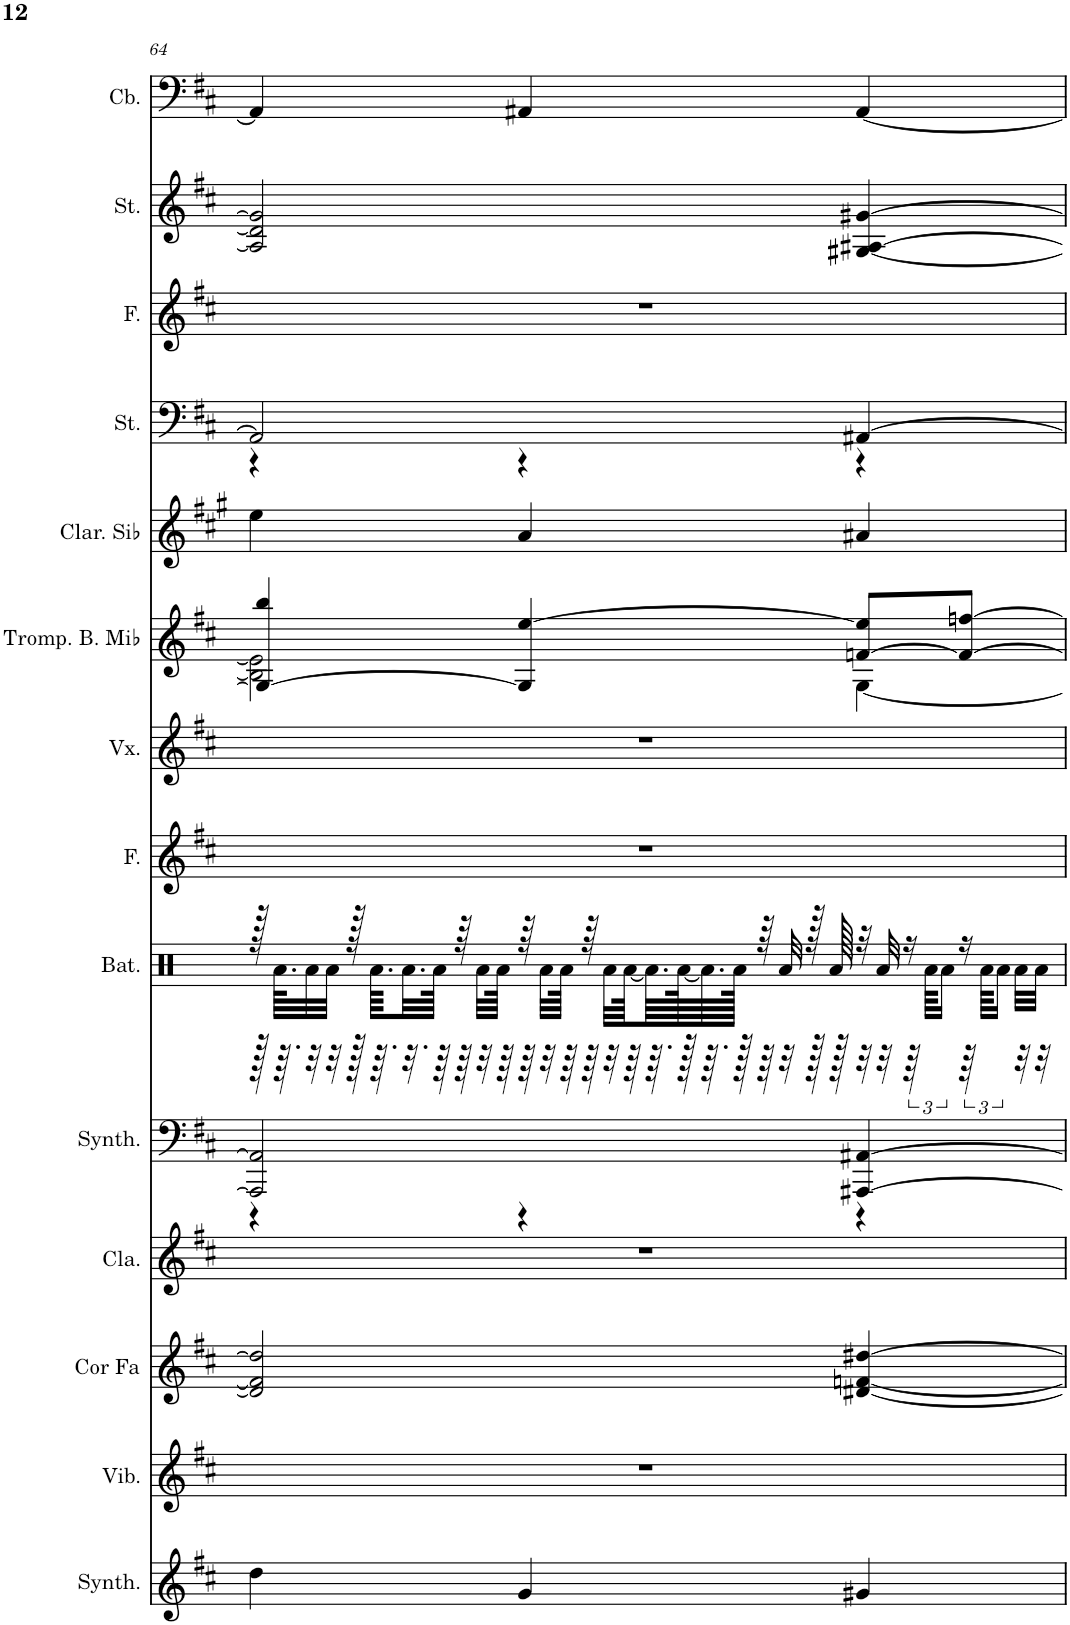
**kern	**kern	**kern	**kern	**kern	**kern	**kern	**kern	**kern	**kern	**kern	**kern	**kern	**kern
*part14	*part13	*part12	*part11	*part10	*part9	*part8	*part7	*part6	*part5	*part4	*part3	*part2	*part1
*staff14	*staff13	*staff12	*staff11	*staff10	*staff9	*staff8	*staff7	*staff6	*staff5	*staff4	*staff3	*staff2	*staff1
*I"Synthétiseur de cuivres, Synbras2	*I"Vibraphone, Vibes	*I"Cor en Fa, Fr.horn	*I"Clavecin, Harpsi	*I"Synthétiseur Pad, Warm pad	*I"Batterie, Orch.dr	*I"Femmes, Choir ah	*I"Voix, Syn vox	*I"Trompette Basse en Mib, Trumpet	*I"Clarinette en Sib	*I"Cordes, Slow str	*I"Femmes, Melody	*I"Cordes, Slow str	*I"Contrebasse, Acous.bs
*I'Synth.	*I'Vib.	*I'Cor Fa	*I'Cla.	*I'Synth.	*I'Bat.	*I'F.	*I'Vx.	*I'Tromp. B. Mib	*I'Clar. Sib	*I'St.	*I'F.	*I'St.	*I'Cb.
!!LO:PB:g=z
*clefG2	*clefG2	*clefG2	*clefG2	*clefF4	*clefX	*clefG2	*clefG2	*clefG2	*clefG2	*clefF4	*clefG2	*clefG2	*clefF4
*	*	*Trd4c7	*	*	*	*	*	*Trd5c9	*Trd1c2	*	*	*	*Trd7c12
*k[f#c#]	*k[f#c#]	*k[f#c#]	*k[f#c#]	*k[f#c#]	*k[]	*k[f#c#]	*k[f#c#]	*k[f#c#]	*k[f#c#g#]	*k[f#c#]	*k[f#c#]	*k[f#c#]	*k[f#c#]
*M3/4	*M3/4	*M3/4	*M3/4	*M3/4	*M3/4	*M3/4	*M3/4	*M3/4	*M3/4	*M3/4	*M3/4	*M3/4	*M3/4
=64	=64	=64	=64	=64	=64	=64	=64	=64	=64	=64	=64	=64	=64
*	*	*	*	*^	*^	*	*	*^	*	*^	*	*	*
4dd\	2.r	2d/] 2f/] 2dd/]	2.r	2AAA#/] 2AA#/]	4r	128r	128r	2.r	2.r	4G/_ 4bb/	2B\] 2e\]	4ee\	2AA#/]	4r	2.r	2A#/] 2d/] 2g/]	4AA#/]
.	.	.	.	.	.	64.Ra\KLLL	64.r	.	.	.	.	.	.	.	.	.	.
.	.	.	.	.	.	32Ra\	32r	.	.	.	.	.	.	.	.	.	.
.	.	.	.	.	.	32Ra\JJJ	32r	.	.	.	.	.	.	.	.	.	.
.	.	.	.	.	.	128r	128r	.	.	.	.	.	.	.	.	.	.
.	.	.	.	.	.	64.Ra\KLLL	64.r	.	.	.	.	.	.	.	.	.	.
.	.	.	.	.	.	32.Ra\	32.r	.	.	.	.	.	.	.	.	.	.
.	.	.	.	.	.	64Ra\JJJk	64r	.	.	.	.	.	.	.	.	.	.
.	.	.	.	.	.	64r	64r	.	.	.	.	.	.	.	.	.	.
.	.	.	.	.	.	32Ra\LLL	32r	.	.	.	.	.	.	.	.	.	.
.	.	.	.	.	.	64Ra\JJJk	64r	.	.	.	.	.	.	.	.	.	.
4g/	.	.	.	.	4r	64r	64r	.	.	4G/] [4ee/	.	4a/	.	4r	.	.	4AA#X/
.	.	.	.	.	.	32Ra\LLL	32r	.	.	.	.	.	.	.	.	.	.
.	.	.	.	.	.	64Ra\JJJk	64r	.	.	.	.	.	.	.	.	.	.
.	.	.	.	.	.	64r	64r	.	.	.	.	.	.	.	.	.	.
.	.	.	.	.	.	32Ra\LLL	32r	.	.	.	.	.	.	.	.	.	.
.	.	.	.	.	.	[64Ra\L	64r	.	.	.	.	.	.	.	.	.	.
.	.	.	.	.	.	64.Ra\]	64.r	.	.	.	.	.	.	.	.	.	.
.	.	.	.	.	.	[128Ra\K	128r	.	.	.	.	.	.	.	.	.	.
.	.	.	.	.	.	64.Ra\]	64.r	.	.	.	.	.	.	.	.	.	.
.	.	.	.	.	.	128Ra\JJJJk	128r	.	.	.	.	.	.	.	.	.	.
.	.	.	.	.	.	64r	64r	.	.	.	.	.	.	.	.	.	.
.	.	.	.	.	.	32Ra/	32r	.	.	.	.	.	.	.	.	.	.
.	.	.	.	.	.	128r	128r	.	.	.	.	.	.	.	.	.	.
.	.	.	.	.	.	128Ra/	128r	.	.	.	.	.	.	.	.	.	.
4g#X/	.	[4d#X/ [4fn/ [4dd#X/	.	[4AAA#X/ [4AA#X/	4r	32r	32r	.	.	[8fn/ 8ee/]L	[4G\	4a#X/	[4AA#X/	4r	.	[4G#X/ [4A#X/ [4g#X/	[4AA#/
.	.	.	.	.	.	32Ra/	32r	.	.	.	.	.	.	.	.	.	.
.	.	.	.	.	.	16r	96r	.	.	.	.	.	.	.	.	.	.
.	.	.	.	.	.	.	96Ra\KKLL	.	.	.	.	.	.	.	.	.	.
.	.	.	.	.	.	.	24Ra\JJ	.	.	.	.	.	.	.	.	.	.
.	.	.	.	.	.	16r	96r	.	.	8f/_ [8ffn/J	.	.	.	.	.	.	.
.	.	.	.	.	.	.	96Ra\KKLL	.	.	.	.	.	.	.	.	.	.
.	.	.	.	.	.	.	24Ra\JJ	.	.	.	.	.	.	.	.	.	.
.	.	.	.	.	.	32Ra\LLL	32r	.	.	.	.	.	.	.	.	.	.
.	.	.	.	.	.	32Ra\JJJ	32r	.	.	.	.	.	.	.	.	.	.
*	*	*	*	*v	*v	*	*	*	*	*v	*v	*	*v	*v	*	*	*
*	*	*	*	*	*v	*v	*	*	*	*	*	*	*	*
=	=	=	=	=	=	=	=	=	=	=	=	=	=
*-	*-	*-	*-	*-	*-	*-	*-	*-	*-	*-	*-	*-	*-
